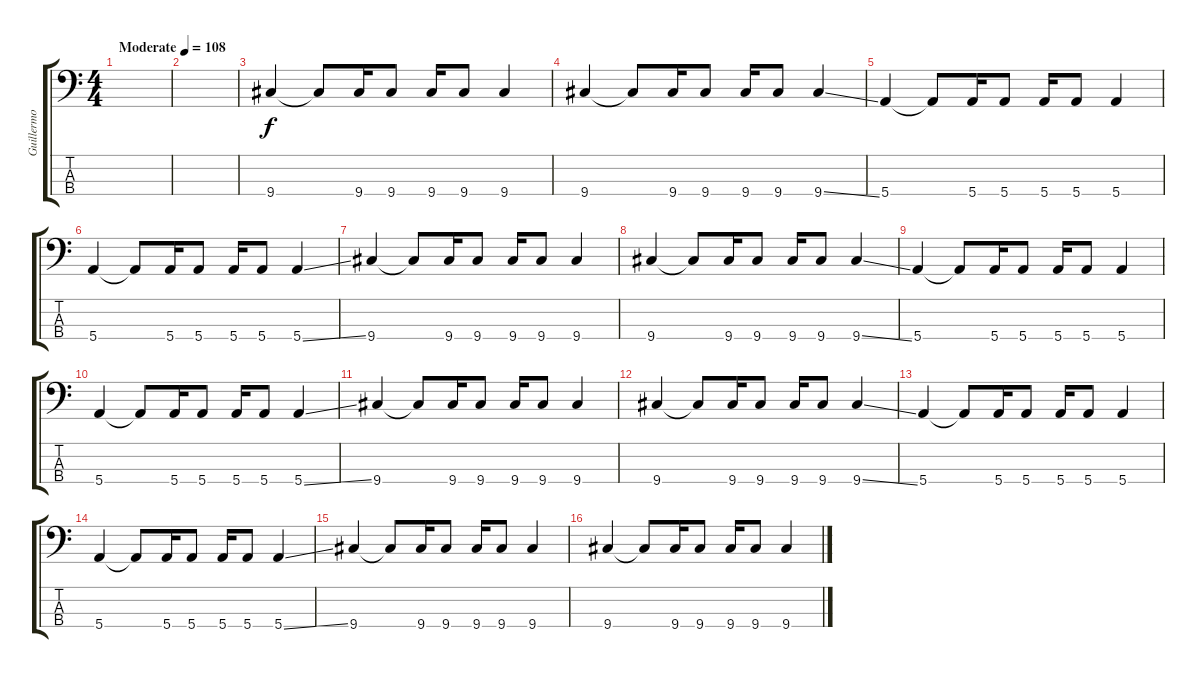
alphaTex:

\track ("Guillermo" "Guillermo") {instrument electricbassfinger}
\staff {score tabs}
\tuning (G2 D2 A1 E1) {hide}
\ts (4 4)
\tempo (108 "Moderate")
\clef f4
\ks c
|
|
9.4.4 9.4{t}.8 9.4.16 9.4.8 9.4.16 9.4.8 9.4.4 |
9.4.4 9.4{t}.8 9.4.16 9.4.8 9.4.16 9.4.8 9.4{ss}.4 |
5.4.4 5.4{t}.8 5.4.16 5.4.8 5.4.16 5.4.8 5.4.4 |
5.4.4 5.4{t}.8 5.4.16 5.4.8 5.4.16 5.4.8 5.4{ss}.4 |
9.4.4 9.4{t}.8 9.4.16 9.4.8 9.4.16 9.4.8 9.4.4 |
9.4.4 9.4{t}.8 9.4.16 9.4.8 9.4.16 9.4.8 9.4{ss}.4 |
5.4.4 5.4{t}.8 5.4.16 5.4.8 5.4.16 5.4.8 5.4.4 |
5.4.4 5.4{t}.8 5.4.16 5.4.8 5.4.16 5.4.8 5.4{ss}.4 |
9.4.4 9.4{t}.8 9.4.16 9.4.8 9.4.16 9.4.8 9.4.4 |
9.4.4 9.4{t}.8 9.4.16 9.4.8 9.4.16 9.4.8 9.4{ss}.4 |
5.4.4 5.4{t}.8 5.4.16 5.4.8 5.4.16 5.4.8 5.4.4 |
5.4.4 5.4{t}.8 5.4.16 5.4.8 5.4.16 5.4.8 5.4{ss}.4 |
9.4.4 9.4{t}.8 9.4.16 9.4.8 9.4.16 9.4.8 9.4.4 |
9.4.4 9.4{t}.8 9.4.16 9.4.8 9.4.16 9.4.8 9.4{ss}.4
